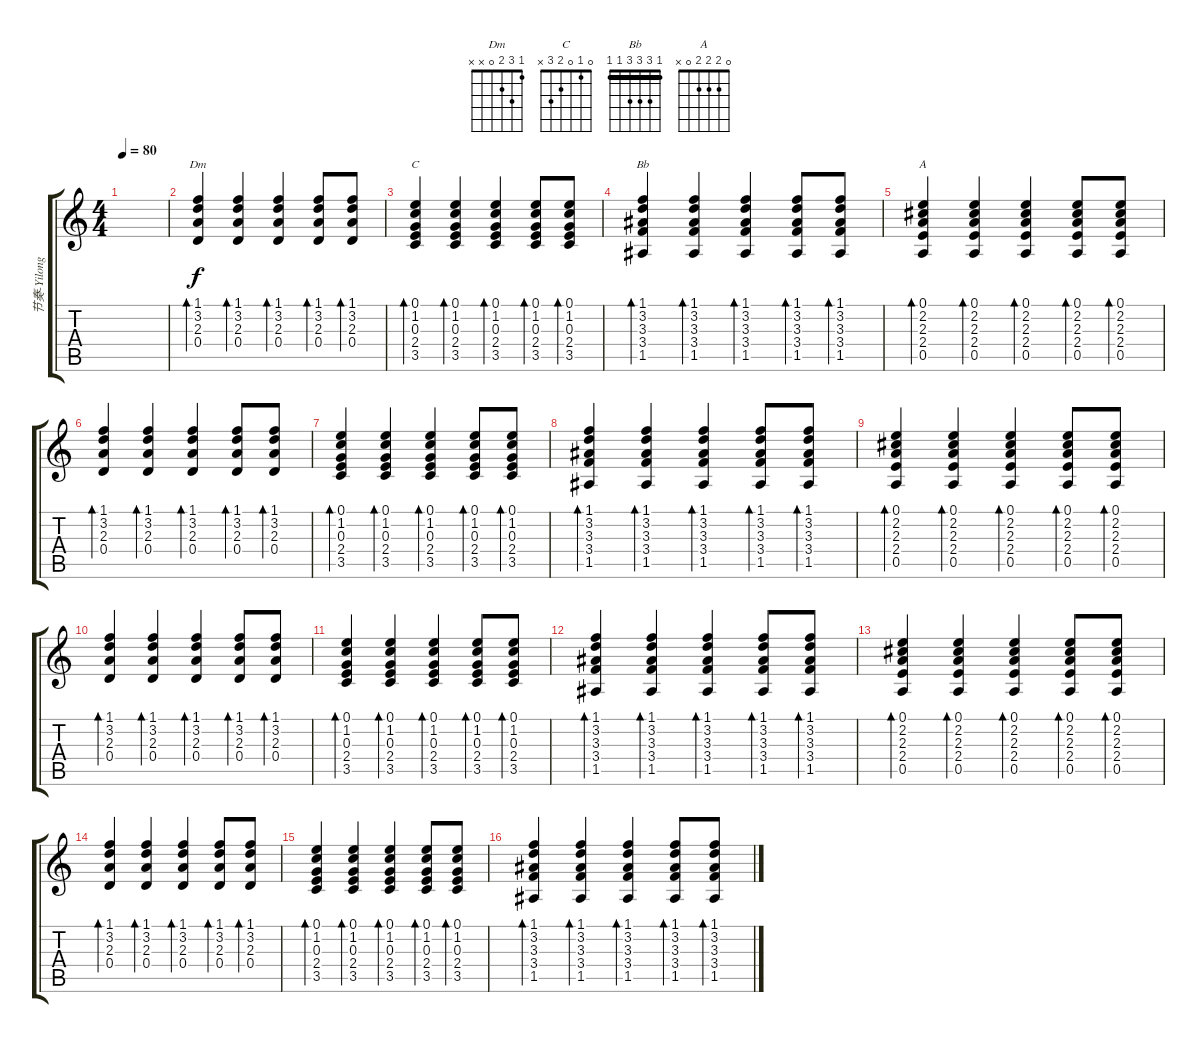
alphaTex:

\track ("节奏-Yilong" "节奏-Yilong") {instrument acousticguitarnylon}
\staff {score tabs}
\tuning (E4 B3 G3 D3 A2 E2) {hide}
\chord ("Dm" 1 3 2 0 x x)
\chord ("C" 0 1 0 2 3 x)
\chord ("Bb" 1 3 3 3 1 1) {barre 1}
\chord ("A" 0 2 2 2 0 x)
\ts (4 4)
\tempo 80
\clef g2
\ks c
|
(1.1 3.2 2.3 0.4).4{bd 30 ch "Dm"} (1.1 3.2 2.3 0.4).4{bd 30} (1.1 3.2 2.3 0.4).4{bd 30} (1.1 3.2 2.3 0.4).8{bd 30} (1.1 3.2 2.3 0.4).8{bd 30} |
(0.1 1.2 0.3 2.4 3.5).4{bd 30 ch "C"} (0.1 1.2 0.3 2.4 3.5).4{bd 30} (0.1 1.2 0.3 2.4 3.5).4{bd 30} (0.1 1.2 0.3 2.4 3.5).8{bd 30} (0.1 1.2 0.3 2.4 3.5).8{bd 30} |
(1.1 3.2 3.3 3.4 1.5).4{bd 30 ch "Bb"} (1.1 3.2 3.3 3.4 1.5).4{bd 30} (1.1 3.2 3.3 3.4 1.5).4{bd 30} (1.1 3.2 3.3 3.4 1.5).8{bd 30} (1.1 3.2 3.3 3.4 1.5).8{bd 30} |
(0.1 2.2 2.3 2.4 0.5).4{bd 30 ch "A"} (0.1 2.2 2.3 2.4 0.5).4{bd 30} (0.1 2.2 2.3 2.4 0.5).4{bd 30} (0.1 2.2 2.3 2.4 0.5).8{bd 30} (0.1 2.2 2.3 2.4 0.5).8{bd 30} |
(1.1 3.2 2.3 0.4).4{bd 30} (1.1 3.2 2.3 0.4).4{bd 30} (1.1 3.2 2.3 0.4).4{bd 30} (1.1 3.2 2.3 0.4).8{bd 30} (1.1 3.2 2.3 0.4).8{bd 30} |
(0.1 1.2 0.3 2.4 3.5).4{bd 30} (0.1 1.2 0.3 2.4 3.5).4{bd 30} (0.1 1.2 0.3 2.4 3.5).4{bd 30} (0.1 1.2 0.3 2.4 3.5).8{bd 30} (0.1 1.2 0.3 2.4 3.5).8{bd 30} |
(1.1 3.2 3.3 3.4 1.5).4{bd 30} (1.1 3.2 3.3 3.4 1.5).4{bd 30} (1.1 3.2 3.3 3.4 1.5).4{bd 30} (1.1 3.2 3.3 3.4 1.5).8{bd 30} (1.1 3.2 3.3 3.4 1.5).8{bd 30} |
(0.1 2.2 2.3 2.4 0.5).4{bd 30} (0.1 2.2 2.3 2.4 0.5).4{bd 30} (0.1 2.2 2.3 2.4 0.5).4{bd 30} (0.1 2.2 2.3 2.4 0.5).8{bd 30} (0.1 2.2 2.3 2.4 0.5).8{bd 30} |
(1.1 3.2 2.3 0.4).4{bd 30} (1.1 3.2 2.3 0.4).4{bd 30} (1.1 3.2 2.3 0.4).4{bd 30} (1.1 3.2 2.3 0.4).8{bd 30} (1.1 3.2 2.3 0.4).8{bd 30} |
(0.1 1.2 0.3 2.4 3.5).4{bd 30} (0.1 1.2 0.3 2.4 3.5).4{bd 30} (0.1 1.2 0.3 2.4 3.5).4{bd 30} (0.1 1.2 0.3 2.4 3.5).8{bd 30} (0.1 1.2 0.3 2.4 3.5).8{bd 30} |
(1.1 3.2 3.3 3.4 1.5).4{bd 30} (1.1 3.2 3.3 3.4 1.5).4{bd 30} (1.1 3.2 3.3 3.4 1.5).4{bd 30} (1.1 3.2 3.3 3.4 1.5).8{bd 30} (1.1 3.2 3.3 3.4 1.5).8{bd 30} |
(0.1 2.2 2.3 2.4 0.5).4{bd 30} (0.1 2.2 2.3 2.4 0.5).4{bd 30} (0.1 2.2 2.3 2.4 0.5).4{bd 30} (0.1 2.2 2.3 2.4 0.5).8{bd 30} (0.1 2.2 2.3 2.4 0.5).8{bd 30} |
(1.1 3.2 2.3 0.4).4{bd 30} (1.1 3.2 2.3 0.4).4{bd 30} (1.1 3.2 2.3 0.4).4{bd 30} (1.1 3.2 2.3 0.4).8{bd 30} (1.1 3.2 2.3 0.4).8{bd 30} |
(0.1 1.2 0.3 2.4 3.5).4{bd 30} (0.1 1.2 0.3 2.4 3.5).4{bd 30} (0.1 1.2 0.3 2.4 3.5).4{bd 30} (0.1 1.2 0.3 2.4 3.5).8{bd 30} (0.1 1.2 0.3 2.4 3.5).8{bd 30} |
(1.1 3.2 3.3 3.4 1.5).4{bd 30} (1.1 3.2 3.3 3.4 1.5).4{bd 30} (1.1 3.2 3.3 3.4 1.5).4{bd 30} (1.1 3.2 3.3 3.4 1.5).8{bd 30} (1.1 3.2 3.3 3.4 1.5).8{bd 30}
